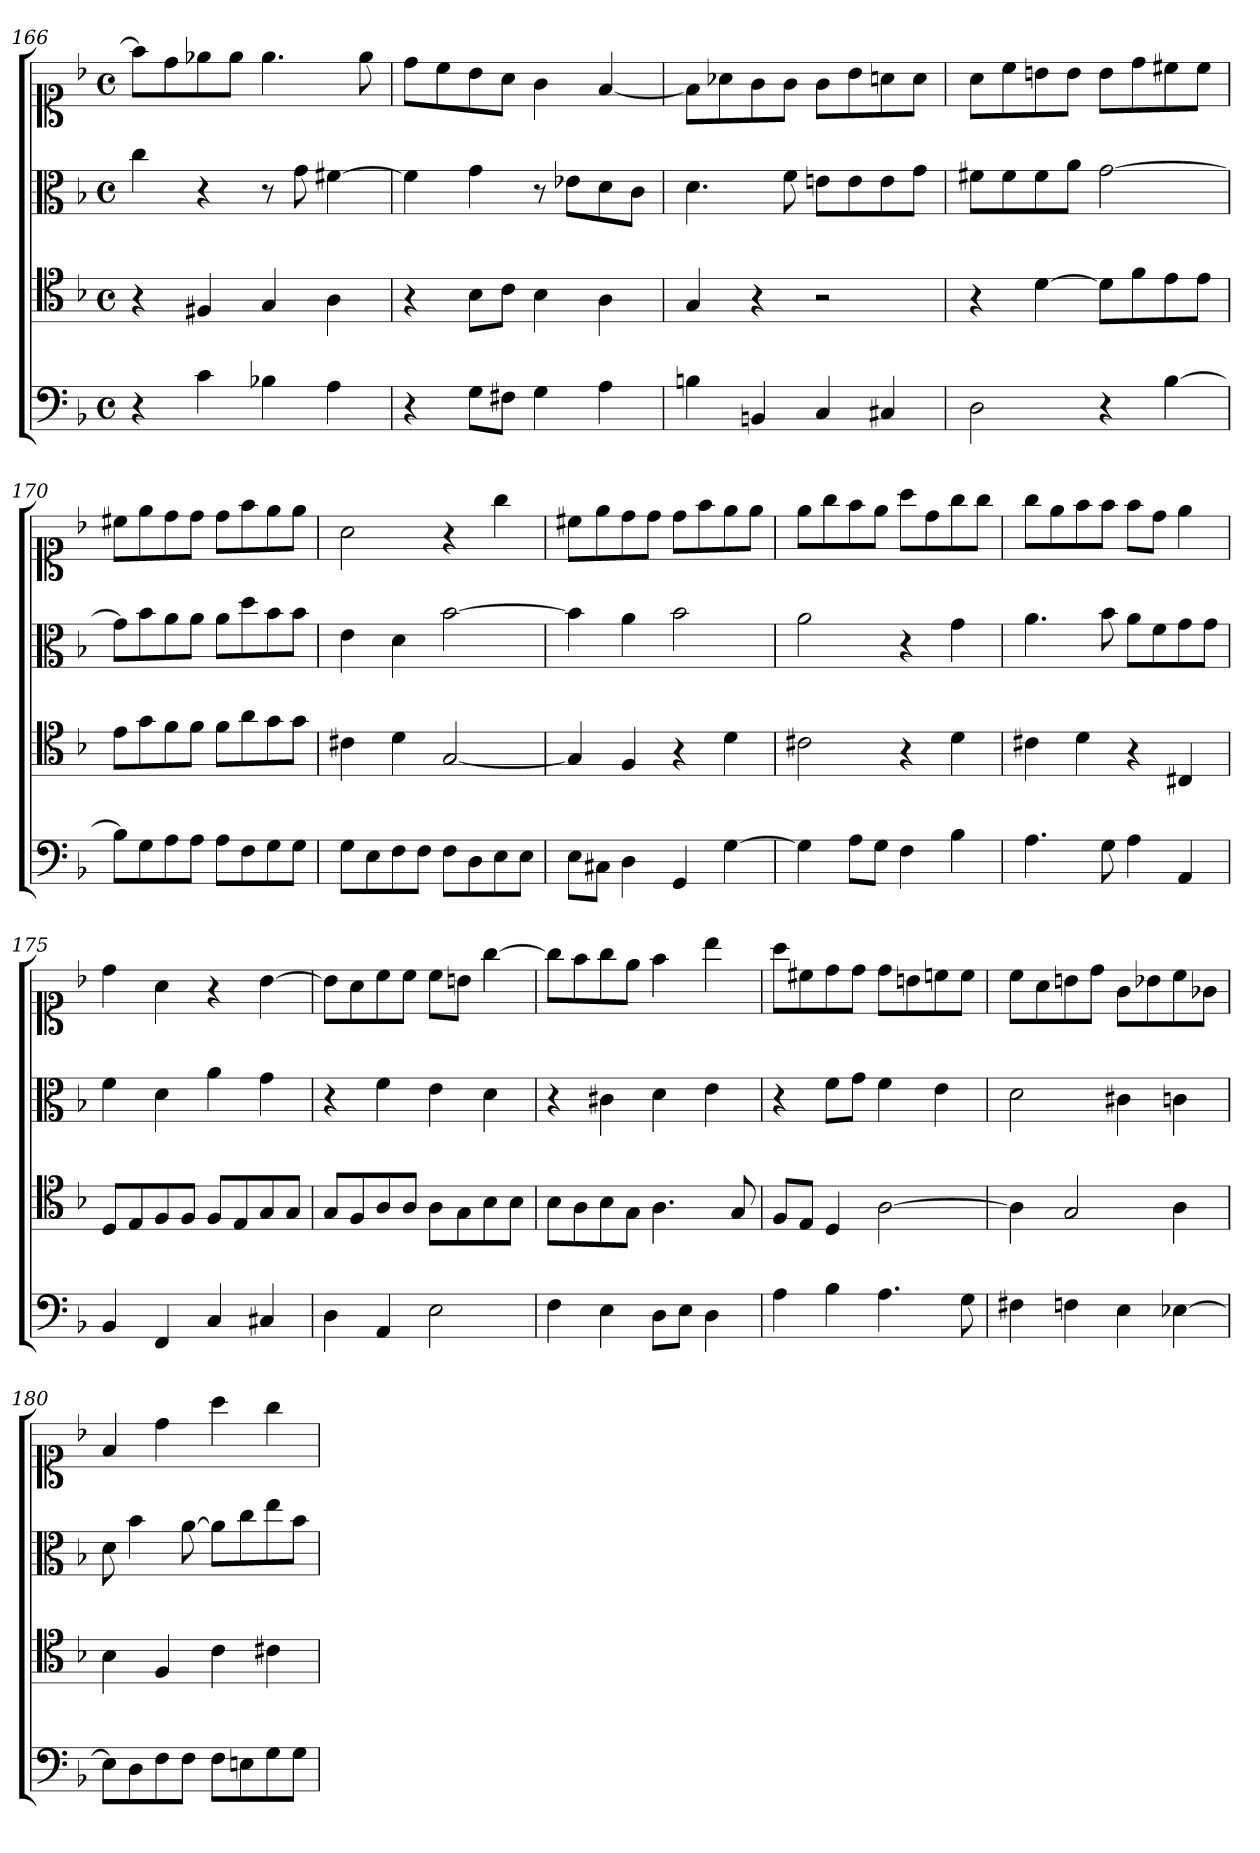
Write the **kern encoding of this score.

**kern	**kern	**kern	**kern
*part1	*part1	*part1	*part1
*staff4	*staff3	*staff2	*staff1
*clefF4	*clefC4	*clefC3	*clefC1
*k[b-]	*k[b-]	*k[b-]	*k[b-]
*d:	*d:	*d:	*d:
*M2/2	*M2/2	*M2/2	*M2/2
*met(c)	*met(c)	*met(c)	*met(c)
=166	=166	=166	=166
4r	4r	4cc	8ffL]
.	.	.	8dd
4c	4F#X	4r	8ee-X
.	.	.	8ee-J
4B-X	4G	8r	4.ee-
.	.	8g	.
4A	4A	[4f#X	.
.	.	.	8ee-
=167	=167	=167	=167
4r	4r	4f#]	8ddL
.	.	.	8cc
8GL	8B-L	4g	8b-
8F#XJ	8cJ	.	8aJ
4G	4B-	8r	4g
.	.	8e-XL	.
4A	4A	8d	[4f
.	.	8cJ	.
=168	=168	=168	=168
4Bn	4G	4.d	8fL]
.	.	.	8a-X
4BBn	4r	.	8g
.	.	8f	8gJ
4C	2r	8enL	8gL
.	.	8e	8b-
4C#X	.	8e	8an
.	.	8gJ	8aJ
=169	=169	=169	=169
2D	4r	8f#XL	8aL
.	.	8f#	8cc
.	[4d	8f#	8bn
.	.	8aJ	8bJ
4r	8dL]	[2g	8bL
.	8f	.	8dd
[4B-	8e	.	8cc#X
.	8eJ	.	8cc#J
=170	=170	=170	=170
8B-L]	8eL	8gL]	8cc#XL
8G	8g	8b-	8ee
8A	8f	8a	8dd
8AJ	8fJ	8aJ	8ddJ
8AL	8fL	8aL	8ddL
8F	8a	8dd	8ff
8G	8g	8b-	8ee
8GJ	8gJ	8b-J	8eeJ
=171	=171	=171	=171
8GL	4c#X	4e	2a
8E	.	.	.
8F	4d	4d	.
8FJ	.	.	.
8FL	[2G	[2b-	4r
8D	.	.	.
8E	.	.	4gg
8EJ	.	.	.
=172	=172	=172	=172
8EL	4G]	4b-]	8cc#XL
8C#XJ	.	.	8ee
4D	4F	4a	8dd
.	.	.	8ddJ
4GG	4r	2b-	8ddL
.	.	.	8ff
[4G	4d	.	8ee
.	.	.	8eeJ
=173	=173	=173	=173
4G]	2c#X	2a	8eeL
.	.	.	8gg
8AL	.	.	8ff
8GJ	.	.	8eeJ
4F	4r	4r	8aaL
.	.	.	8dd
4B-	4d	4g	8gg
.	.	.	8ggJ
=174	=174	=174	=174
4.A	4c#X	4.a	8ggL
.	.	.	8ee
.	4d	.	8ff
8G	.	8b-	8ffJ
4A	4r	8aL	8ffL
.	.	8f	8ddJ
4AA	4C#X	8g	4ee
.	.	8gJ	.
=175	=175	=175	=175
4BB-	8DL	4f	4dd
.	8E	.	.
4FF	8F	4d	4a
.	8FJ	.	.
4C	8FL	4a	4r
.	8E	.	.
4C#X	8G	4g	[4b-
.	8GJ	.	.
=176	=176	=176	=176
4D	8GL	4r	8b-L]
.	8F	.	8a
4AA	8A	4f	8cc
.	8AJ	.	8ccJ
2E	8AL	4e	8ccL
.	8G	.	8bnJ
.	8B-	4d	[4gg
.	8B-J	.	.
=177	=177	=177	=177
4F	8B-L	4r	8ggL]
.	8A	.	8ff
4E	8B-	4c#X	8gg
.	8GJ	.	8eeJ
8DL	4.A	4d	4ff
8EJ	.	.	.
4D	.	4e	4bb-
.	8G	.	.
=178	=178	=178	=178
4A	8FL	4r	8aaL
.	8EJ	.	8cc#X
4B-	4D	8fL	8dd
.	.	8gJ	8ddJ
4.A	[2A	4f	8ddL
.	.	.	8bn
.	.	4e	8ccn
8G	.	.	8ccJ
=179	=179	=179	=179
4F#X	4A]	2d	8ccL
.	.	.	8a
4Fn	2G	.	8bn
.	.	.	8ddJ
4E	.	4c#X	8gL
.	.	.	8b-X
[4E-X	4A	4cn	8cc
.	.	.	8g-XJ
=180	=180	=180	=180
8E-L]	4B-	8d	4f
8D	.	4b-	.
8F	4F	.	4dd
8FJ	.	[8a	.
8FL	4c	8aL]	4aa
8En	.	8cc	.
8G	4c#X	8ee	4gg
8GJ	.	8b-J	.
=	=	=	=
*-	*-	*-	*-
